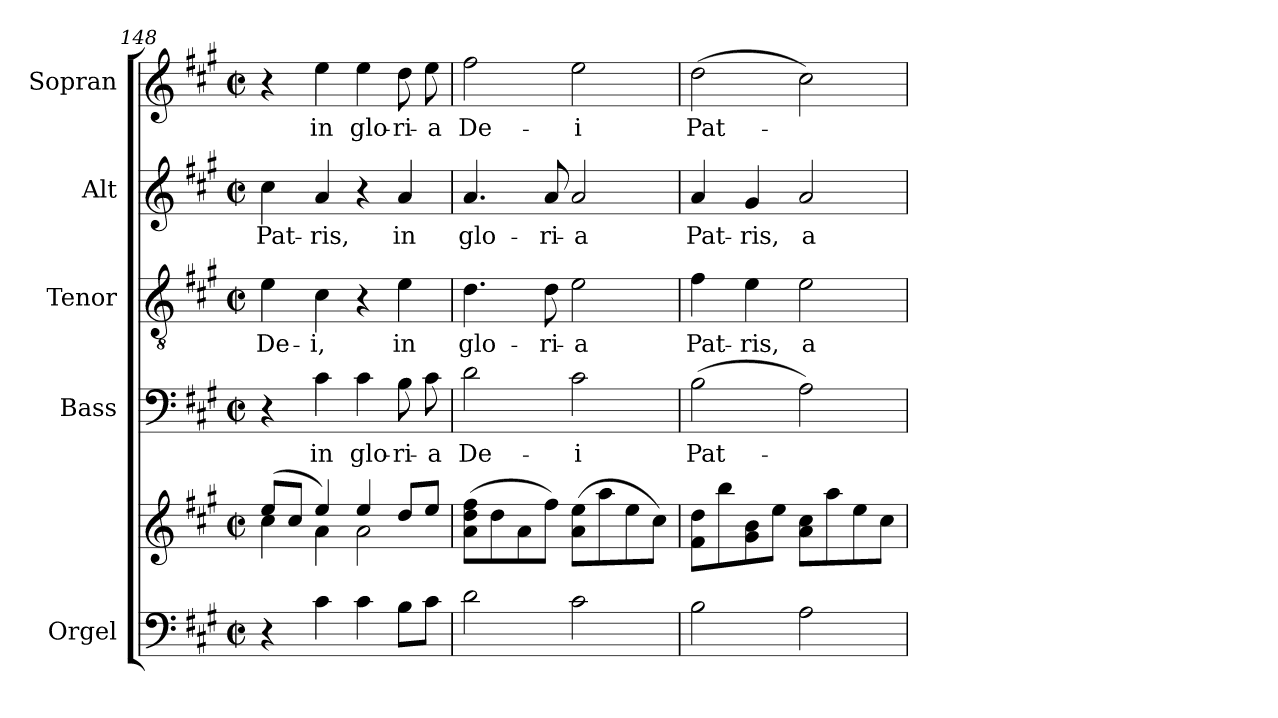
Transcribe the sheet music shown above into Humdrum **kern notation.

**kern	**kern	**kern	**text	**kern	**text	**kern	**text	**kern	**text
*part5	*part5	*part4	*part4	*part3	*part3	*part2	*part2	*part1	*part1
*staff6	*staff5	*staff4	*staff4	*staff3	*staff3	*staff2	*staff2	*staff1	*staff1
*I"Orgel	*	*I"Bass	*	*I"Tenor	*	*I"Alt	*	*I"Sopran	*
*I'Org.	*	*I'B.	*	*I'T.	*	*I'A.	*	*I'S.	*
*clefF4	*clefG2	*clefF4	*	*clefGv2	*	*clefG2	*	*clefG2	*
*k[f#c#g#]	*k[f#c#g#]	*k[f#c#g#]	*	*k[f#c#g#]	*	*k[f#c#g#]	*	*k[f#c#g#]	*
*A:	*A:	*A:	*	*A:	*	*A:	*	*A:	*
*M2/2	*M2/2	*M2/2	*	*M2/2	*	*M2/2	*	*M2/2	*
*met(c|)	*met(c|)	*met(c|)	*	*met(c|)	*	*met(c|)	*	*met(c|)	*
=148	=148	=148	=148	=148	=148	=148	=148	=148	=148
*	*^	*	*	*	*	*	*	*	*
!	!	!	!	!	!	!LO:LY:b	!	!LO:LY:b	!	!
4r	(>8ee/L	4cc#\	4r	.	4e\	De-	4cc#\	Pat-	4r	.
.	8cc#/J	.	.	.	.	.	.	.	.	.
!	!	!	!	!LO:LY:b	!	!LO:LY:b	!	!LO:LY:b	!	!LO:LY:b
4c#\	4ee/)	4a\	4c#\	in	4c#\	-i,	4a/	-ris,	4ee\	in
!	!	!	!	!LO:LY:b	!	!	!	!	!	!LO:LY:b
4c#\	4ee/	2a\	4c#\	glo-	4r	.	4r	.	4ee\	glo-
!	!	!	!	!LO:LY:b	!	!LO:LY:b	!	!LO:LY:b	!	!LO:LY:b
8B\L	8dd/L	.	8B\	-ri-	4e\	in	4a/	in	8dd\	-ri-
!	!	!	!	!LO:LY:b	!	!	!	!	!	!LO:LY:b
8c#\J	8ee/J	.	8c#\	-a	.	.	.	.	8ee\	-a
*	*v	*v	*	*	*	*	*	*	*	*
=149	=149	=149	=149	=149	=149	=149	=149	=149	=149
!	!	!	!LO:LY:b	!	!LO:LY:b	!	!LO:LY:b	!	!LO:LY:b
2d\	(>8a\ 8dd\ 8ff#\L	2d\	De-	4.d\	glo-	4.a/	glo-	2ff#\	De-
.	8dd\	.	.	.	.	.	.	.	.
.	8a\	.	.	.	.	.	.	.	.
!	!	!	!	!	!LO:LY:b	!	!LO:LY:b	!	!
.	8ff#\J)	.	.	8d\	-ri-	8a/	-ri-	.	.
!	!	!	!LO:LY:b	!	!LO:LY:b	!	!LO:LY:b	!	!LO:LY:b
2c#\	(>8a\ 8ee\L	2c#\	-i	2e\	-a	2a/	-a	2ee\	-i
.	8aa\	.	.	.	.	.	.	.	.
.	8ee\	.	.	.	.	.	.	.	.
.	8cc#\J)	.	.	.	.	.	.	.	.
=150	=150	=150	=150	=150	=150	=150	=150	=150	=150
!	!	!	!LO:LY:b	!	!LO:LY:b	!	!LO:LY:b	!	!LO:LY:b
2B\	8f#\ 8dd\L	(>2B\	Pat-	4f#\	Pat-	4a/	Pat-	(>2dd\	Pat-
.	8bb\	.	.	.	.	.	.	.	.
!	!	!	!	!	!LO:LY:b	!	!LO:LY:b	!	!
.	8g#\ 8b\	.	.	4e\	-ris,	4g#/	-ris,	.	.
.	8ee\J	.	.	.	.	.	.	.	.
!	!	!	!	!	!LO:LY:b	!	!LO:LY:b	!	!
2A\	8a\ 8cc#\L	2A\)	.	2e\	a-	2a/	a-	2cc#\)	.
.	8aa\	.	.	.	.	.	.	.	.
.	8ee\	.	.	.	.	.	.	.	.
.	8cc#\J	.	.	.	.	.	.	.	.
=	=	=	=	=	=	=	=	=	=
*-	*-	*-	*-	*-	*-	*-	*-	*-	*-
